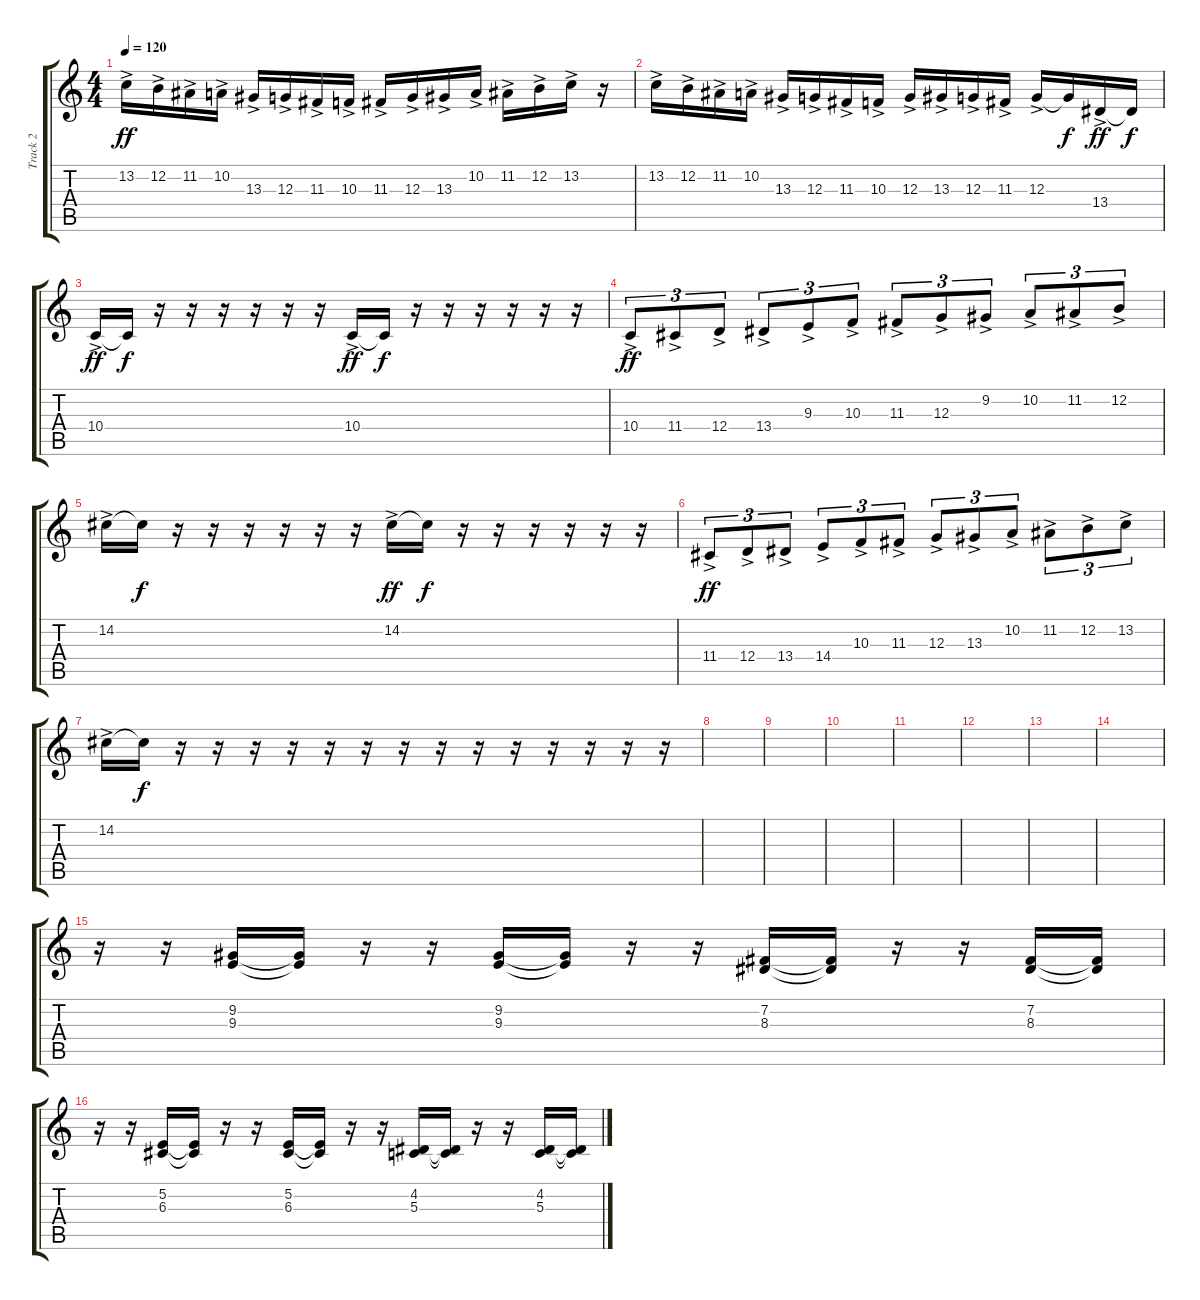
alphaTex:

\track ("Track 2" "Track 2") {instrument flute}
\staff {score tabs}
\tuning (E4 B3 G3 D3 A2 E2) {hide}
\ts (4 4)
\tempo 120
\clef g2
\ks c
13.2{ac}.16{dy ff} 12.2{ac}.16 11.2{ac}.16 10.2{ac}.16 13.3{ac}.16 12.3{ac}.16 11.3{ac}.16 10.3{ac}.16 11.3{ac}.16 12.3{ac}.16 13.3{ac}.16 10.2{ac}.16 11.2{ac}.16 12.2{ac}.16 13.2{ac}.16 r.16 |
13.2{ac}.16 12.2{ac}.16 11.2{ac}.16 10.2{ac}.16 13.3{ac}.16 12.3{ac}.16 11.3{ac}.16 10.3{ac}.16 12.3{ac}.16 13.3{ac}.16 12.3{ac}.16 11.3{ac}.16 12.3{ac}.16 12.3{t}.16{dy f} 13.4{ac}.16{dy ff} 13.4{t}.16{dy f} |
10.4{ac}.16{dy ff} 10.4{t}.16{dy f} r.16 r.16 r.16 r.16 r.16 r.16 10.4{ac}.16{dy ff} 10.4{t}.16{dy f} r.16 r.16 r.16 r.16 r.16 r.16 |
10.4{ac}.8{tu (3 2) dy ff} 11.4{ac}.8{tu (3 2)} 12.4{ac}.8{tu (3 2)} 13.4{ac}.8{tu (3 2)} 9.3{ac}.8{tu (3 2)} 10.3{ac}.8{tu (3 2)} 11.3{ac}.8{tu (3 2)} 12.3{ac}.8{tu (3 2)} 9.2{ac}.8{tu (3 2)} 10.2{ac}.8{tu (3 2)} 11.2{ac}.8{tu (3 2)} 12.2{ac}.8{tu (3 2)} |
14.2{ac}.16 14.2{t}.16{dy f} r.16 r.16 r.16 r.16 r.16 r.16 14.2{ac}.16{dy ff} 14.2{t}.16{dy f} r.16 r.16 r.16 r.16 r.16 r.16 |
11.4{ac}.8{tu (3 2) dy ff} 12.4{ac}.8{tu (3 2)} 13.4{ac}.8{tu (3 2)} 14.4{ac}.8{tu (3 2)} 10.3{ac}.8{tu (3 2)} 11.3{ac}.8{tu (3 2)} 12.3{ac}.8{tu (3 2)} 13.3{ac}.8{tu (3 2)} 10.2{ac}.8{tu (3 2)} 11.2{ac}.8{tu (3 2)} 12.2{ac}.8{tu (3 2)} 13.2{ac}.8{tu (3 2)} |
14.2{ac}.16 14.2{t}.16{dy f} r.16 r.16 r.16 r.16 r.16 r.16 r.16 r.16 r.16 r.16 r.16 r.16 r.16 r.16 |
|
|
|
|
|
|
|
r.16 r.16 (9.2 9.3).16 (9.2{t} 9.3{t}).16 r.16 r.16 (9.2 9.3).16 (9.2{t} 9.3{t}).16 r.16 r.16 (7.2 8.3).16 (7.2{t} 8.3{t}).16 r.16 r.16 (7.2 8.3).16 (7.2{t} 8.3{t}).16 |
r.16 r.16 (5.2 6.3).16 (5.2{t} 6.3{t}).16 r.16 r.16 (5.2 6.3).16 (5.2{t} 6.3{t}).16 r.16 r.16 (4.2 5.3).16 (4.2{t} 5.3{t}).16 r.16 r.16 (4.2 5.3).16 (4.2{t} 5.3{t}).16
